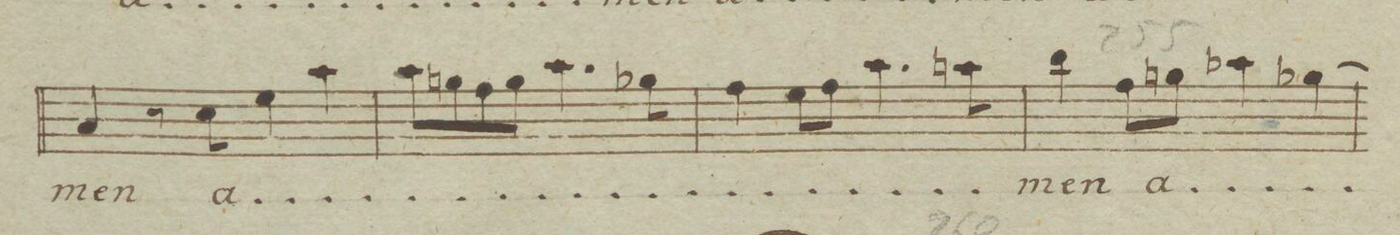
**kern	**text	**dynam
*I"Alto	*	*
*clefC3	*	*
*k[b-e-a-]	*	*
*met(c)	*	*
*M4/4	*	*
4B-/	-men	.
8r	.	.
8d\	a-	.
4f\	.	.
4b-\	.	.
=249	=249	=249
8b-\L	.	.
8an\	.	.
8g\	.	.
8a\J	.	.
4.b-\	.	.
8a-X\	.	.
=250	=250	=250
4g\	.	.
8f\L	.	.
8g\J	.	.
4.b-\	.	.
8bn\	.	.
=251	=251	=251
4cc\	-men	.
8g\L	a-	.
8an\J	.	.
4b-X\	.	.
[4a-X\	.	.
=252	=252	=252
*-	*-	*-
